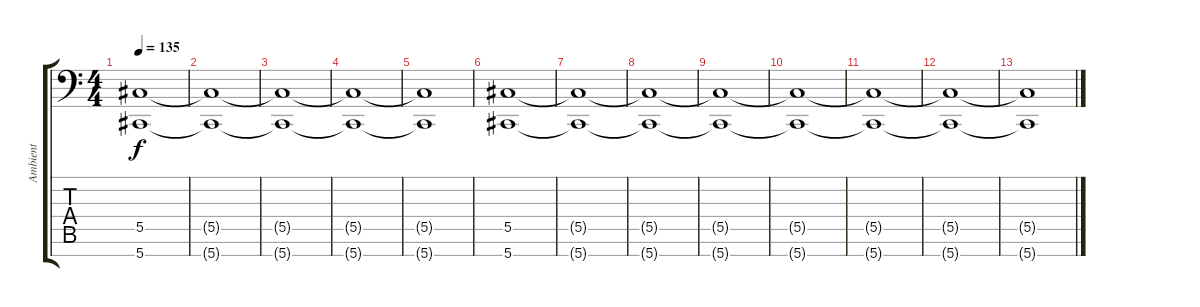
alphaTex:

\track ("Ambient" "Ambient") {instrument pad2warm}
\staff {score tabs}
\tuning (Db4 Ab3 Eb3 Db3 Ab2 Eb2 Ab1) {hide}
\ts (4 4)
\tempo 135
\clef f4
\ks c
(5.5{t} 5.7{t}).1{dy f} |
(5.5{t} 5.7{t}).1 |
(5.5{t} 5.7{t}).1 |
(5.5{t} 5.7{t}).1 |
(5.5{t} 5.7{t}).1 |
(5.5 5.7).1 |
(5.5{t} 5.7{t}).1 |
(5.5{t} 5.7{t}).1 |
(5.5{t} 5.7{t}).1 |
(5.5{t} 5.7{t}).1 |
(5.5{t} 5.7{t}).1 |
(5.5{t} 5.7{t}).1 |
(5.5{t} 5.7{t}).1
